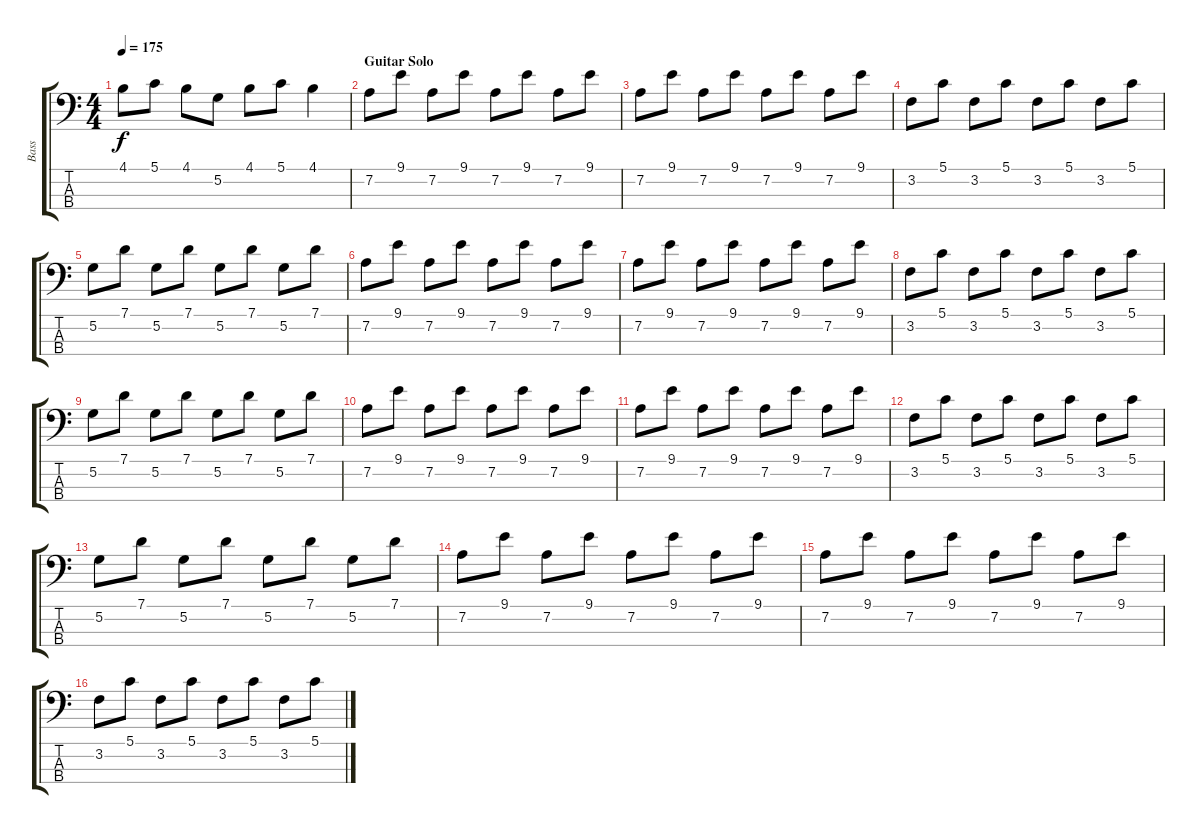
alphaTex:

\track ("Bass" "Bass") {instrument electricbassfinger}
\staff {score tabs}
\tuning (G2 D2 A1 E1) {hide}
\ts (4 4)
\tempo 175
\clef f4
\ks c
4.1.8{dy f} 5.1.8 4.1.8 5.2.8 4.1.8 5.1.8 4.1.4 |
\section ("" "Guitar Solo")
7.2.8 9.1.8 7.2.8 9.1.8 7.2.8 9.1.8 7.2.8 9.1.8 |
7.2.8 9.1.8 7.2.8 9.1.8 7.2.8 9.1.8 7.2.8 9.1.8 |
3.2.8 5.1.8 3.2.8 5.1.8 3.2.8 5.1.8 3.2.8 5.1.8 |
5.2.8 7.1.8 5.2.8 7.1.8 5.2.8 7.1.8 5.2.8 7.1.8 |
7.2.8 9.1.8 7.2.8 9.1.8 7.2.8 9.1.8 7.2.8 9.1.8 |
7.2.8 9.1.8 7.2.8 9.1.8 7.2.8 9.1.8 7.2.8 9.1.8 |
3.2.8 5.1.8 3.2.8 5.1.8 3.2.8 5.1.8 3.2.8 5.1.8 |
5.2.8 7.1.8 5.2.8 7.1.8 5.2.8 7.1.8 5.2.8 7.1.8 |
7.2.8 9.1.8 7.2.8 9.1.8 7.2.8 9.1.8 7.2.8 9.1.8 |
7.2.8 9.1.8 7.2.8 9.1.8 7.2.8 9.1.8 7.2.8 9.1.8 |
3.2.8 5.1.8 3.2.8 5.1.8 3.2.8 5.1.8 3.2.8 5.1.8 |
5.2.8 7.1.8 5.2.8 7.1.8 5.2.8 7.1.8 5.2.8 7.1.8 |
7.2.8 9.1.8 7.2.8 9.1.8 7.2.8 9.1.8 7.2.8 9.1.8 |
7.2.8 9.1.8 7.2.8 9.1.8 7.2.8 9.1.8 7.2.8 9.1.8 |
3.2.8 5.1.8 3.2.8 5.1.8 3.2.8 5.1.8 3.2.8 5.1.8
